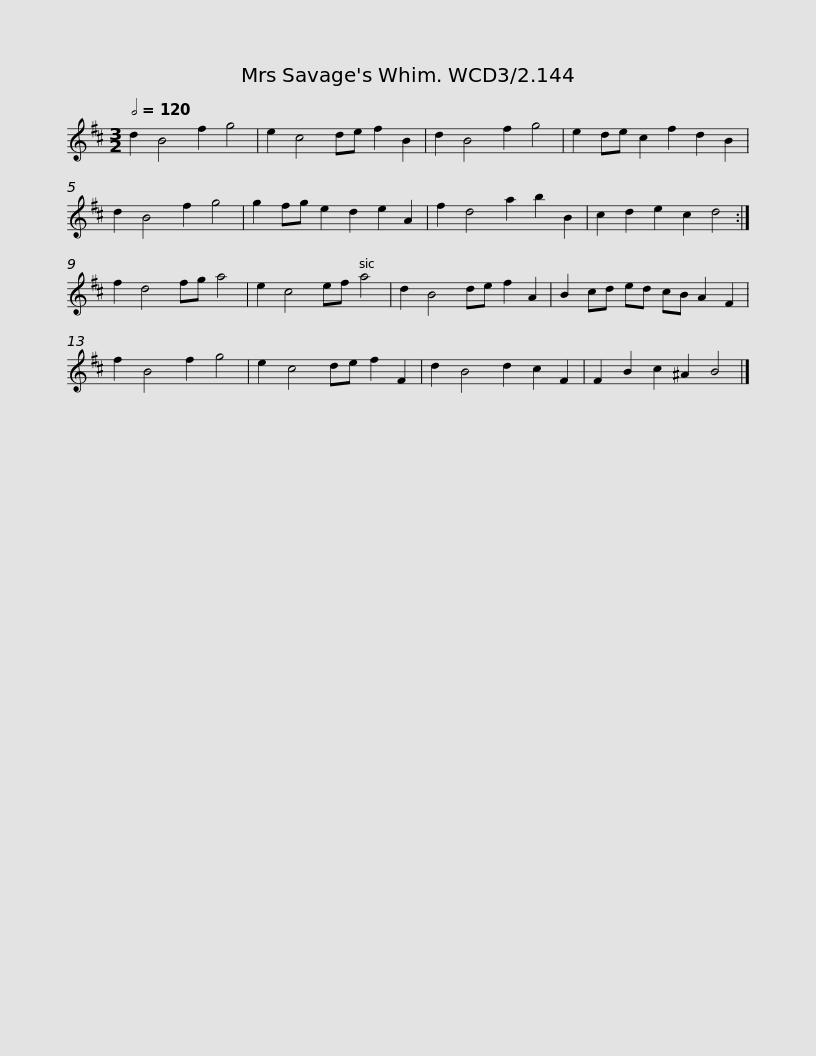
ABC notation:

X:1
L:1/8
Q:1/2=120
M:3/2
I:linebreak $
K:Bmin
V:1 treble
V:1
 d2 B4 f2 g4 | e2 c4 de f2 B2 | d2 B4 f2 g4 | e2 de c2 f2 d2 B2 | d2 B4 f2 g4 | %5
 g2 fg e2 d2 e2 A2 | f2 d4 a2 b2 B2 |$ c2 d2 e2 c2 d4 :| f2 d4 fg a4 | e2 c4 ef a4 | %10
 d2 B4 de f2 A2 | B2 cd ed cB A2 F2 | f2 B4 f2 g4 | e2 c4 de f2 F2 |$ d2 B4 d2 c2 F2 | %15
 F2 B2 c2 ^A2 B4 |] %16
